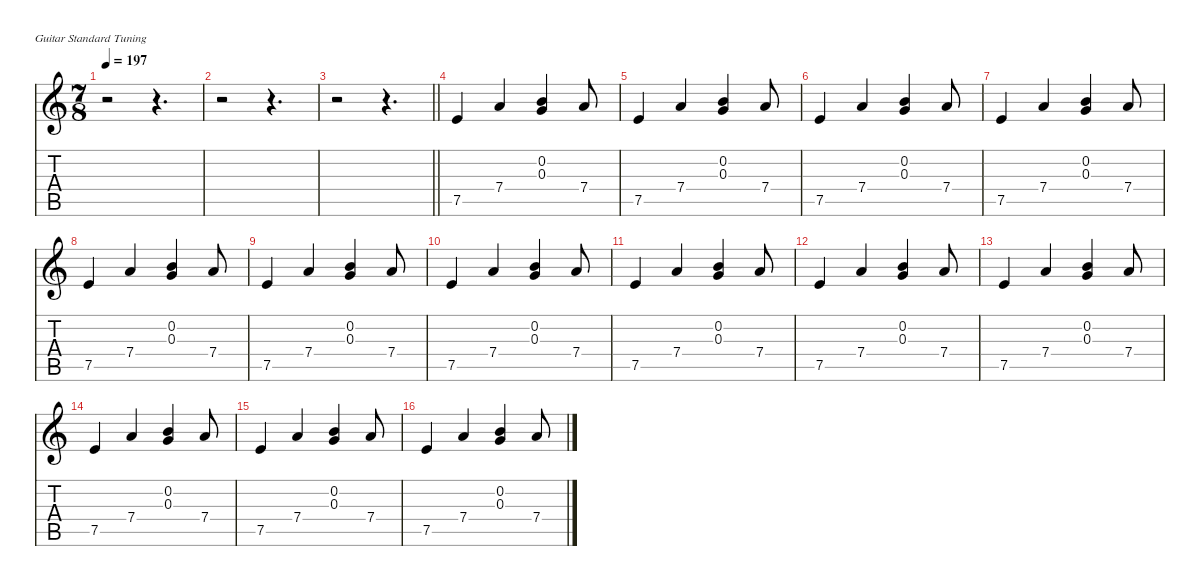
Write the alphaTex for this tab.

\defaultSystemsLayout 4
\hideDynamics
\bracketExtendMode nobrackets
\singleTrackTrackNamePolicy hidden
\multiTrackTrackNamePolicy hidden
\firstSystemTrackNameMode fullname
\firstSystemTrackNameOrientation horizontal
\otherSystemsTrackNameOrientation horizontal
\track ("Guitar 2" "s.guit.") {defaultSystemsLayout 8 instrument acousticguitarsteel}
\staff {score tabs}
\tuning (E4 B3 G3 D3 A2 E2)
\ts (7 8)
\tempo 197
\clef g2
\ks c
r.2{dy ff beam Down} r.4{d beam Down} |
r.2{beam Down} r.4{d beam Down} |
\barLineRight lightlight
r.2{beam Down} r.4{d beam Down} |
7.5.4{dy mf beam Up} 7.4.4{beam Up} (0.2 0.3).4{beam Up} 7.4.8{beam Up} |
7.5.4{beam Up} 7.4.4{beam Up} (0.2 0.3).4{beam Up} 7.4.8{beam Up} |
7.5.4{beam Up} 7.4.4{beam Up} (0.2 0.3).4{beam Up} 7.4.8{beam Up} |
7.5.4{beam Up} 7.4.4{beam Up} (0.2 0.3).4{beam Up} 7.4.8{beam Up} |
7.5.4{beam Up} 7.4.4{beam Up} (0.2 0.3).4{beam Up} 7.4.8{beam Up} |
7.5.4{beam Up} 7.4.4{beam Up} (0.2 0.3).4{beam Up} 7.4.8{beam Up} |
7.5.4{beam Up} 7.4.4{beam Up} (0.2 0.3).4{beam Up} 7.4.8{beam Up} |
7.5.4{beam Up} 7.4.4{beam Up} (0.2 0.3).4{beam Up} 7.4.8{beam Up} |
7.5.4{beam Up} 7.4.4{beam Up} (0.2 0.3).4{beam Up} 7.4.8{beam Up} |
7.5.4{beam Up} 7.4.4{beam Up} (0.2 0.3).4{beam Up} 7.4.8{beam Up} |
7.5.4{beam Up} 7.4.4{beam Up} (0.2 0.3).4{beam Up} 7.4.8{beam Up} |
7.5.4{beam Up} 7.4.4{beam Up} (0.2 0.3).4{beam Up} 7.4.8{beam Up} |
7.5.4{beam Up} 7.4.4{beam Up} (0.2 0.3).4{beam Up} 7.4.8{beam Up}
